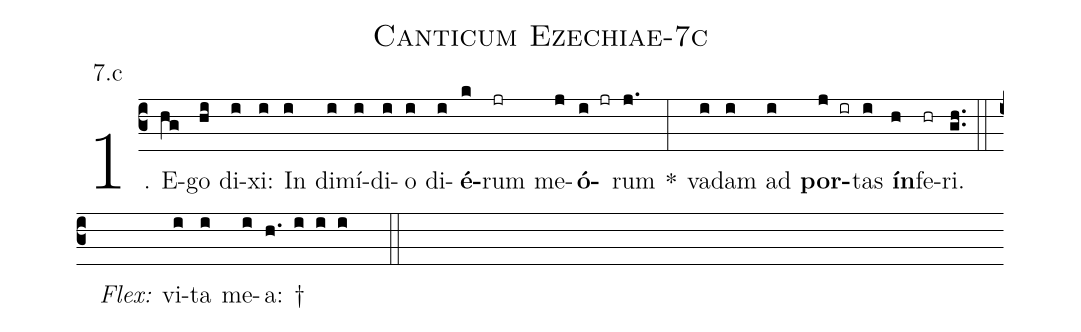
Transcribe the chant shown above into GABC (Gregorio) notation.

name: Canticum Ezechiae-7c;
annotation: 7.c;
%%
(c3)1. E(hg)go(hi) di(i)xi:(i) In(i) di(i)mí(i)di(i)o(i) di(i)<b>é</b>(k)rum(jr) me(j)<b>ó</b>(i jr)rum(j.) *(:) va(i)dam(i) ad(i) <b>por</b>(j ir)tas(i) <b>ín</b>(h)fe(hr)ri.(gh..) (::)
<i>Flex:</i>()  vi(i)ta(i) me(i)a: †(h. i i i  ::)
